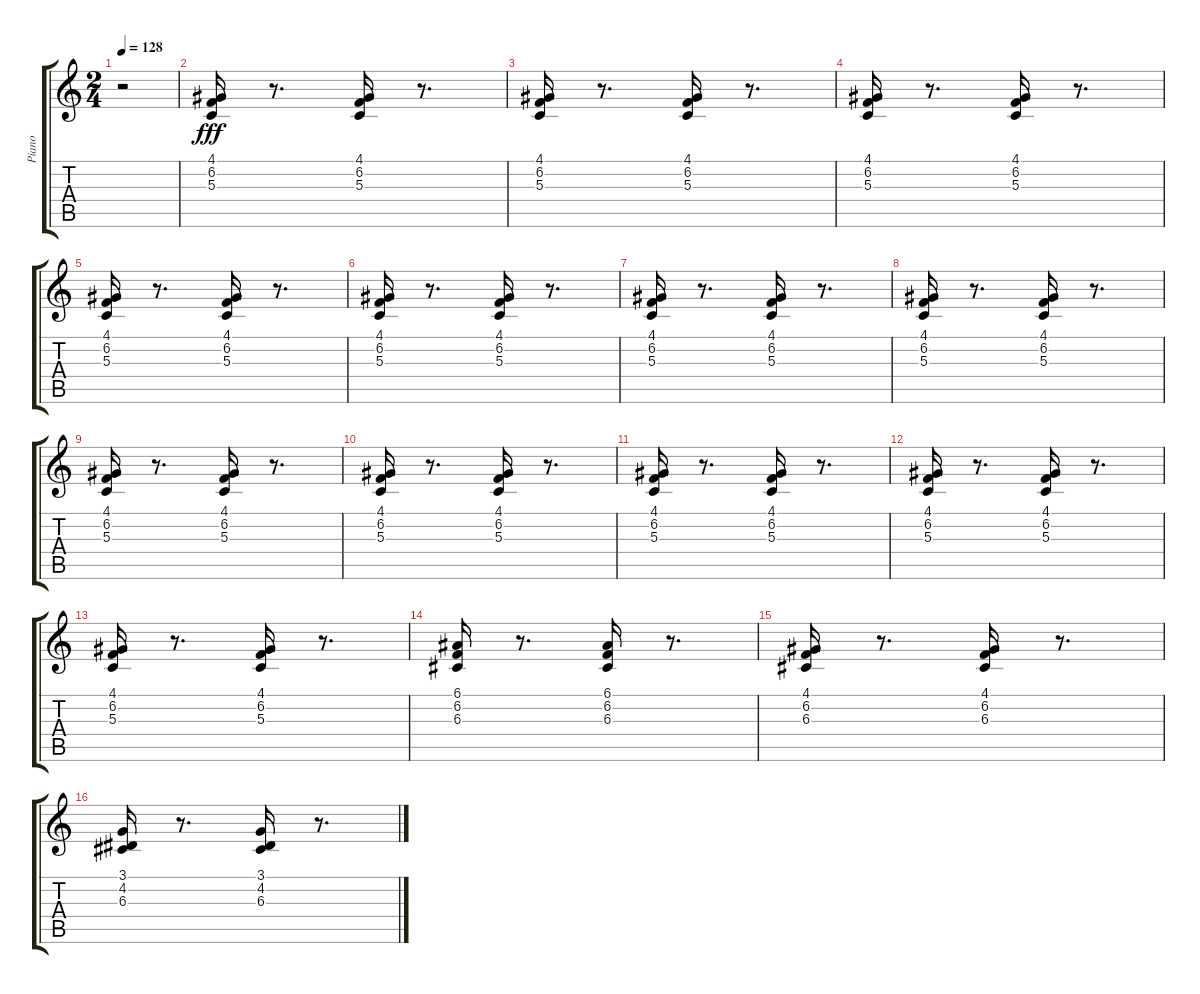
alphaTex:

\track ("Piano" "Piano") {instrument acousticgrandpiano}
\staff {score tabs}
\tuning (E4 B3 G3 D3 A2 E2) {hide}
\ts (2 4)
\tempo 128
\clef g2
\ks c
r.2{dy fff instrument acousticgrandpiano} |
(4.1 6.2 5.3).16 r.8{d} (4.1 6.2 5.3).16 r.8{d} |
(4.1 6.2 5.3).16 r.8{d} (4.1 6.2 5.3).16 r.8{d} |
(4.1 6.2 5.3).16 r.8{d} (4.1 6.2 5.3).16 r.8{d} |
(4.1 6.2 5.3).16 r.8{d} (4.1 6.2 5.3).16 r.8{d} |
(4.1 6.2 5.3).16 r.8{d} (4.1 6.2 5.3).16 r.8{d} |
(4.1 6.2 5.3).16 r.8{d} (4.1 6.2 5.3).16 r.8{d} |
(4.1 6.2 5.3).16 r.8{d} (4.1 6.2 5.3).16 r.8{d} |
(4.1 6.2 5.3).16 r.8{d} (4.1 6.2 5.3).16 r.8{d} |
(4.1 6.2 5.3).16 r.8{d} (4.1 6.2 5.3).16 r.8{d} |
(4.1 6.2 5.3).16 r.8{d} (4.1 6.2 5.3).16 r.8{d} |
(4.1 6.2 5.3).16 r.8{d} (4.1 6.2 5.3).16 r.8{d} |
(4.1 6.2 5.3).16 r.8{d} (4.1 6.2 5.3).16 r.8{d} |
(6.1 6.2 6.3).16 r.8{d} (6.1 6.2 6.3).16 r.8{d} |
(4.1 6.2 6.3).16 r.8{d} (4.1 6.2 6.3).16 r.8{d} |
(3.1 4.2 6.3).16 r.8{d} (3.1 4.2 6.3).16 r.8{d}
